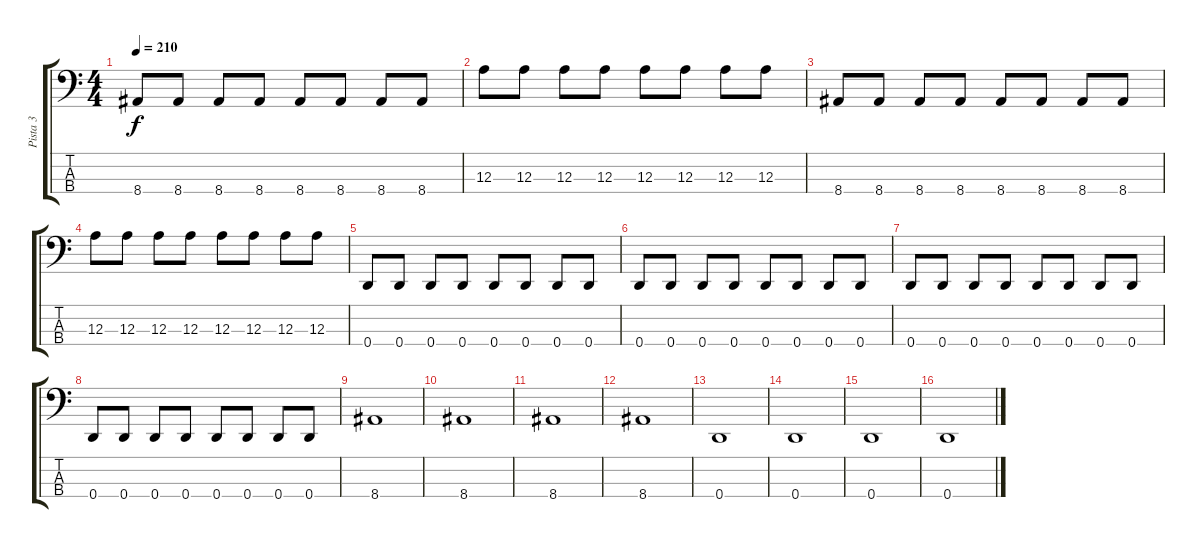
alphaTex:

\track ("Pista 3" "Pista 3") {instrument electricbasspick}
\staff {score tabs}
\tuning (G2 D2 A1 D1) {hide}
\ts (4 4)
\tempo 210
\clef f4
\ks c
8.4.8{dy f} 8.4.8 8.4.8 8.4.8 8.4.8 8.4.8 8.4.8 8.4.8 |
12.3.8 12.3.8 12.3.8 12.3.8 12.3.8 12.3.8 12.3.8 12.3.8 |
8.4.8 8.4.8 8.4.8 8.4.8 8.4.8 8.4.8 8.4.8 8.4.8 |
12.3.8 12.3.8 12.3.8 12.3.8 12.3.8 12.3.8 12.3.8 12.3.8 |
0.4.8 0.4.8 0.4.8 0.4.8 0.4.8 0.4.8 0.4.8 0.4.8 |
0.4.8 0.4.8 0.4.8 0.4.8 0.4.8 0.4.8 0.4.8 0.4.8 |
0.4.8 0.4.8 0.4.8 0.4.8 0.4.8 0.4.8 0.4.8 0.4.8 |
0.4.8 0.4.8 0.4.8 0.4.8 0.4.8 0.4.8 0.4.8 0.4.8 |
8.4.1 |
8.4.1 |
8.4.1 |
8.4.1 |
0.4.1 |
0.4.1 |
0.4.1 |
0.4.1
